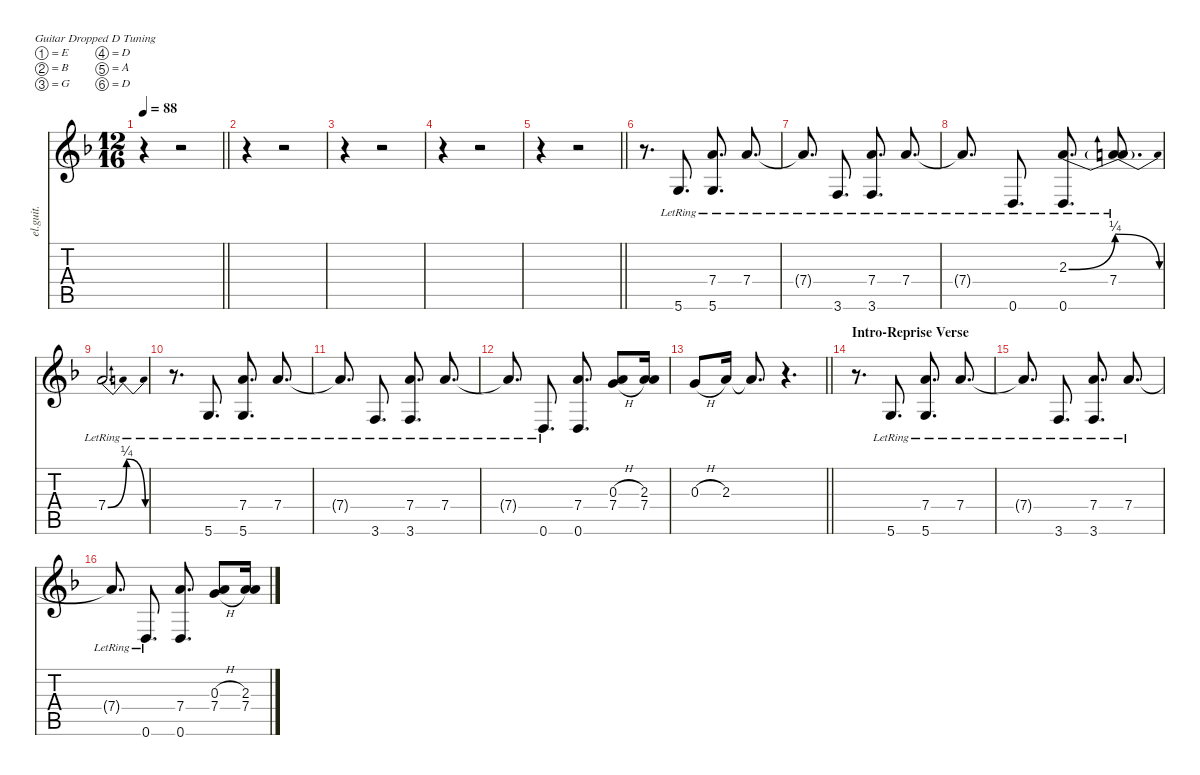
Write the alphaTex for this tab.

\defaultSystemsLayout 4
\hideDynamics
\bracketExtendMode nobrackets
\otherSystemsTrackNameOrientation horizontal
\track ("[guitar delay and whammy effect]" "el.guit.") {instrument electricguitarclean}
\staff {score tabs}
\tuning (E4 B3 G3 D3 A2 D2)
\ts (12 16)
\tempo 88
\clef g2
\barLineRight lightlight
\ks dminor
r.4{dy f beam Down} r.2{beam Down} |
r.4{beam Down} r.2{beam Down} |
r.4{beam Down} r.2{beam Down} |
r.4{beam Down} r.2{beam Down} |
\barLineRight lightlight
r.4{beam Down} r.2{beam Down} |
r.8{d instrument electricguitarclean beam Down} 5.6{lr acc forcenatural}.8{d beam Up} (7.4{acc forcenatural} 5.6{lr acc forcenatural}).8{d beam Up} 7.4{lr acc forcenatural}.8{d dy p beam Up} |
7.4{lr t acc forcenatural}.8{d dy f beam Up} 3.6{lr acc forcenatural}.8{d beam Up} (7.4{lr acc forcenatural} 3.6{lr acc forcenatural}).8{d beam Up} 7.4{lr acc forcenatural}.8{d dy p beam Up} |
7.4{lr t acc forcenatural}.8{d dy f beam Up} 0.6{lr acc forcenatural}.8{d beam Up} (2.3{be (bend 0 0 60 1) lr acc forcenatural} 0.6{acc forcenatural}).8{d dy p beam Up} (2.3{be (release 0 1 60 0) lr t acc forcenatural} 7.4{be (hold 0 0 60 0) lr acc forcenatural}).8{d dy f beam Up} |
7.4{be (bendrelease 0 0 30 1 30 1 60 0) lr acc forcenatural}.2{d beam Up} |
r.8{d beam Down} 5.6{lr acc forcenatural}.8{d beam Up} (7.4{acc forcenatural} 5.6{lr acc forcenatural}).8{d beam Up} 7.4{lr acc forcenatural}.8{d dy p beam Up} |
7.4{lr t acc forcenatural}.8{d dy f beam Up} 3.6{lr acc forcenatural}.8{d beam Up} (7.4{lr acc forcenatural} 3.6{lr acc forcenatural}).8{d beam Up} 7.4{lr acc forcenatural}.8{d dy p beam Up} |
7.4{lr t acc forcenatural}.8{d dy f beam Up} 0.6{lr acc forcenatural}.8{d beam Up} (7.4{acc forcenatural} 0.6{acc forcenatural}).8{d beam Up} (0.3{h acc forcenatural} 7.4{acc forcenatural}).8{beam Up} (2.3{acc forcenatural} 7.4{acc forcenatural}).16{beam Up} |
\barLineRight lightlight
0.3{h acc forcenatural}.8{beam Up} 2.3{acc forcenatural}.16{dy p beam Up} 2.3{t acc forcenatural}.8{d dy f beam Up} r.4{d beam Up} |
\section ("" "Intro-Reprise Verse")
r.8{d beam Down} 5.6{lr acc forcenatural}.8{d beam Up} (7.4{acc forcenatural} 5.6{lr acc forcenatural}).8{d beam Up} 7.4{lr acc forcenatural}.8{d dy p beam Up} |
7.4{lr t acc forcenatural}.8{d dy f beam Up} 3.6{lr acc forcenatural}.8{d beam Up} (7.4{lr acc forcenatural} 3.6{lr acc forcenatural}).8{d beam Up} 7.4{lr acc forcenatural}.8{d dy p beam Up} |
7.4{lr t acc forcenatural}.8{d dy f beam Up} 0.6{lr acc forcenatural}.8{d beam Up} (7.4{acc forcenatural} 0.6{acc forcenatural}).8{d beam Up} (0.3{h acc forcenatural} 7.4{acc forcenatural}).8{beam Up} (2.3{acc forcenatural} 7.4{acc forcenatural}).16{beam Up}
